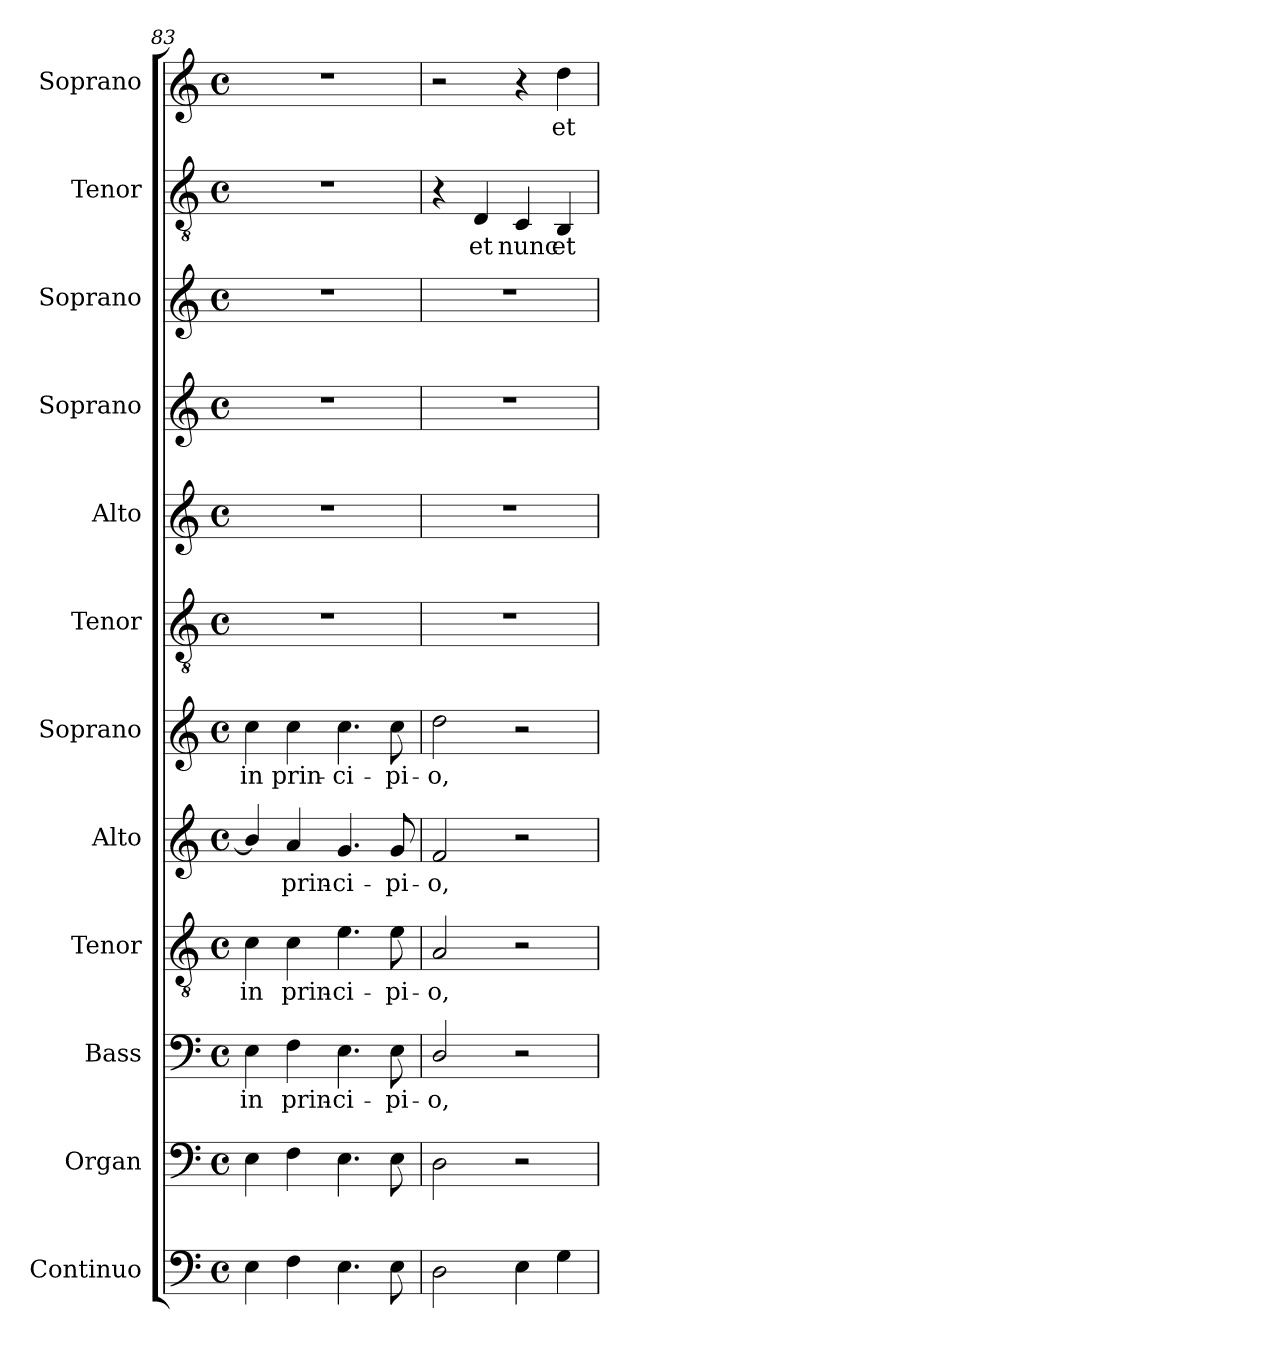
**kern	**kern	**kern	**text	**kern	**text	**kern	**text	**kern	**text	**kern	**kern	**kern	**kern	**kern	**text	**kern	**text
*part12	*part11	*part10	*part10	*part9	*part9	*part8	*part8	*part7	*part7	*part6	*part5	*part4	*part3	*part2	*part2	*part1	*part1
*staff12	*staff11	*staff10	*staff10	*staff9	*staff9	*staff8	*staff8	*staff7	*staff7	*staff6	*staff5	*staff4	*staff3	*staff2	*staff2	*staff1	*staff1
*I"Continuo	*I"Organ	*I"Bass	*	*I"Tenor	*	*I"Alto	*	*I"Soprano	*	*I"Tenor	*I"Alto	*I"Soprano	*I"Soprano	*I"Tenor	*	*I"Soprano	*
*I'Cont.	*I'Org.	*I'B.	*	*I'T.	*	*I'A.	*	*I'S.	*	*I'T.	*I'A.	*I'S.	*I'S.	*I'T.	*	*I'S.	*
*clefF4	*clefF4	*clefF4	*	*clefGv2	*	*clefG2	*	*clefG2	*	*clefGv2	*clefG2	*clefG2	*clefG2	*clefGv2	*	*clefG2	*
*	*	*	*	*ITrd7c12	*	*	*	*	*	*ITrd7c12	*	*	*	*	*	*	*
*k[]	*k[]	*k[]	*	*k[]	*	*k[]	*	*k[]	*	*k[]	*k[]	*k[]	*k[]	*k[]	*	*k[]	*
*C:	*C:	*C:	*	*C:	*	*C:	*	*C:	*	*C:	*C:	*C:	*C:	*C:	*	*C:	*
*M4/4	*M4/4	*M4/4	*	*M4/4	*	*M4/4	*	*M4/4	*	*M4/4	*M4/4	*M4/4	*M4/4	*M4/4	*	*M4/4	*
*met(c)	*met(c)	*met(c)	*	*met(c)	*	*met(c)	*	*met(c)	*	*met(c)	*met(c)	*met(c)	*met(c)	*met(c)	*	*met(c)	*
=83	=83	=83	=83	=83	=83	=83	=83	=83	=83	=83	=83	=83	=83	=83	=83	=83	=83
!	!	!	!LO:LY:b:color=#000000	!	!	!	!	!	!	!	!	!	!	!	!	!	!
!	!	!	!	!	!LO:LY:b:color=#000000	!	!	!	!	!	!	!	!	!	!	!	!
!	!	!	!	!	!	!	!	!	!LO:LY:b:color=#000000	!	!	!	!	!	!	!	!
4Ei\	4Ei\	4Ei\	in	4Ci\	in	4b-i/]	.	4cci\	in	1r	1r	1r	1r	1r	.	1r	.
!	!	!	!LO:LY:b:color=#000000	!	!	!	!	!	!	!	!	!	!	!	!	!	!
!	!	!	!	!	!LO:LY:b:color=#000000	!	!	!	!	!	!	!	!	!	!	!	!
!	!	!	!	!	!	!	!LO:LY:b:color=#000000	!	!	!	!	!	!	!	!	!	!
!	!	!	!	!	!	!	!	!	!LO:LY:b:color=#000000	!	!	!	!	!	!	!	!
4Fi\	4Fi\	4Fi\	prin-	4Ci\	prin-	4ai/	prin-	4cci\	prin-	.	.	.	.	.	.	.	.
!	!	!	!LO:LY:b:color=#000000	!	!	!	!	!	!	!	!	!	!	!	!	!	!
!	!	!	!	!	!LO:LY:b:color=#000000	!	!	!	!	!	!	!	!	!	!	!	!
!	!	!	!	!	!	!	!LO:LY:b:color=#000000	!	!	!	!	!	!	!	!	!	!
!	!	!	!	!	!	!	!	!	!LO:LY:b:color=#000000	!	!	!	!	!	!	!	!
4.Ei\	4.Ei\	4.Ei\	-ci-	4.Ei\	-ci-	4.gi/	-ci-	4.cci\	-ci-	.	.	.	.	.	.	.	.
!	!	!	!LO:LY:b:color=#000000	!	!	!	!	!	!	!	!	!	!	!	!	!	!
!	!	!	!	!	!LO:LY:b:color=#000000	!	!	!	!	!	!	!	!	!	!	!	!
!	!	!	!	!	!	!	!LO:LY:b:color=#000000	!	!	!	!	!	!	!	!	!	!
!	!	!	!	!	!	!	!	!	!LO:LY:b:color=#000000	!	!	!	!	!	!	!	!
8Ei\	8Ei\	8Ei\	-pi-	8Ei\	-pi-	8gi/	-pi-	8cci\	-pi-	.	.	.	.	.	.	.	.
!!LO:PB:g=z
=84	=84	=84	=84	=84	=84	=84	=84	=84	=84	=84	=84	=84	=84	=84	=84	=84	=84
!	!	!	!LO:LY:b:color=#000000	!	!	!	!	!	!	!	!	!	!	!	!	!	!
!	!	!	!	!	!LO:LY:b:color=#000000	!	!	!	!	!	!	!	!	!	!	!	!
!	!	!	!	!	!	!	!LO:LY:b:color=#000000	!	!	!	!	!	!	!	!	!	!
!	!	!	!	!	!	!	!	!	!LO:LY:b:color=#000000	!	!	!	!	!	!	!	!
2Di\	2Di\	2Di/	-o,	2AAi/	-o,	2fi/	-o,	2ddi\	-o,	1r	1r	1r	1r	4r	.	2r	.
!	!	!	!	!	!	!	!	!	!	!	!	!	!	!	!LO:LY:b:color=#000000	!	!
.	.	.	.	.	.	.	.	.	.	.	.	.	.	4Di/	et	.	.
!	!	!	!	!	!	!	!	!	!	!	!	!	!	!	!LO:LY:b:color=#000000	!	!
4Ei\	2r	2r	.	2r	.	2r	.	2r	.	.	.	.	.	4Ci/	nunc	4r	.
!	!	!	!	!	!	!	!	!	!	!	!	!	!	!	!LO:LY:b:color=#000000	!	!
!	!	!	!	!	!	!	!	!	!	!	!	!	!	!	!	!	!LO:LY:b:color=#000000
4Gi\	.	.	.	.	.	.	.	.	.	.	.	.	.	4BBi/	et	4ddi\	et
=	=	=	=	=	=	=	=	=	=	=	=	=	=	=	=	=	=
*-	*-	*-	*-	*-	*-	*-	*-	*-	*-	*-	*-	*-	*-	*-	*-	*-	*-
